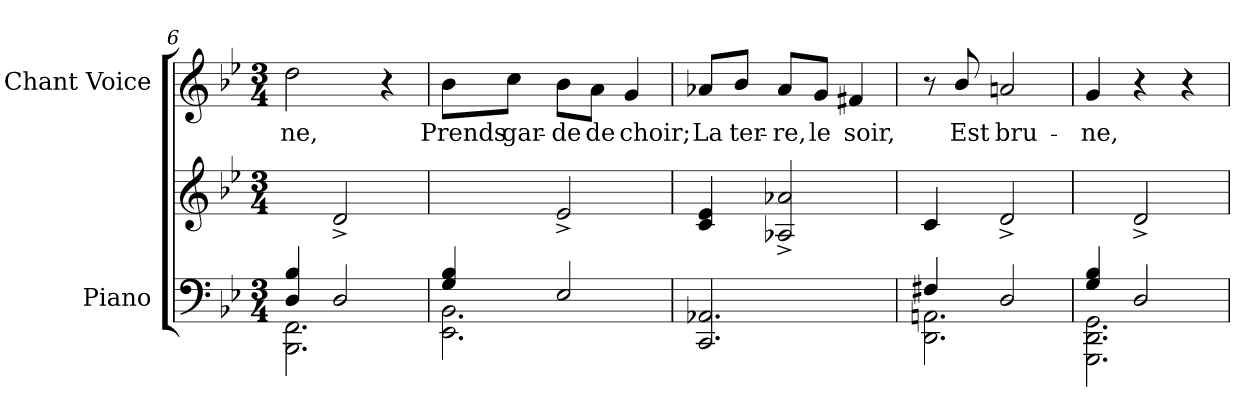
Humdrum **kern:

**kern	**kern	**kern	**text
*part2	*part2	*part1	*part1
*staff3	*staff2	*staff1	*staff1
*I"Piano	*	*I"Chant Voice	*
*I'Pno	*	*	*
*clefF4	*clefG2	*clefG2	*
*k[b-e-]	*k[b-e-]	*k[b-e-]	*
*M3/4	*M3/4	*M3/4	*
=6	=6	=6	=6
*^	*	*	*
*	*^	*	*	*
!	!	!	!	!	!LO:LY:b
4D/ 4B-/	4ryy	2.BBB-\ 2.FF\	4ryy	2dd\	-ne,
2ryy	2D/	.	2d^>/	.	.
.	.	.	.	4r	.
=7	=7	=7	=7	=7	=7
!	!	!	!	!	!LO:LY:b
4G/ 4B-/	4ryy	2.EE-\ 2.BB-\	4ryy	8b-\L	Prends
!	!	!	!	!	!LO:LY:b
.	.	.	.	8cc\J	gar-
!	!	!	!	!	!LO:LY:b
2ryy	2E-/	.	2e-^>/	8b-\L	-de
!	!	!	!	!	!LO:LY:b
.	.	.	.	8a\J	de
!	!	!	!	!	!LO:LY:b
.	.	.	.	4g/	choir;
*v	*v	*v	*	*	*
=8	=8	=8	=8
!	!	!	!LO:LY:b
2.CC/ 2.AA-X/	4c/ 4e-/	8a-X/L	La
!	!	!	!LO:LY:b
.	.	8b-/J	ter-
!	!	!	!LO:LY:b
.	2A-X/^ 2a-X/^	8a-/L	-re,
!	!	!	!LO:LY:b
.	.	8g/J	le
!	!	!	!LO:LY:b
.	.	4f#X/	soir,
!!LO:LB:g=z
=9	=9	=9	=9
*^	*	*	*
4F#X/	2.DD\ 2.AAn\	4c/	8r	.
!	!	!	!	!LO:LY:b
.	.	.	8b-/	Est
!	!	!	!	!LO:LY:b
2D/	.	2d^>/	2an/	bru-
=10	=10	=10	=10	=10
*	*^	*	*	*
!	!	!	!	!	!LO:LY:b
4G/ 4B-/	4ryy	2.GGG\ 2.DD\ 2.GG\	4ryy	4g/	-ne,
2ryy	2D/	.	2d^>/	4r	.
.	.	.	.	4r	.
*v	*v	*v	*	*	*
=	=	=	=
*-	*-	*-	*-
